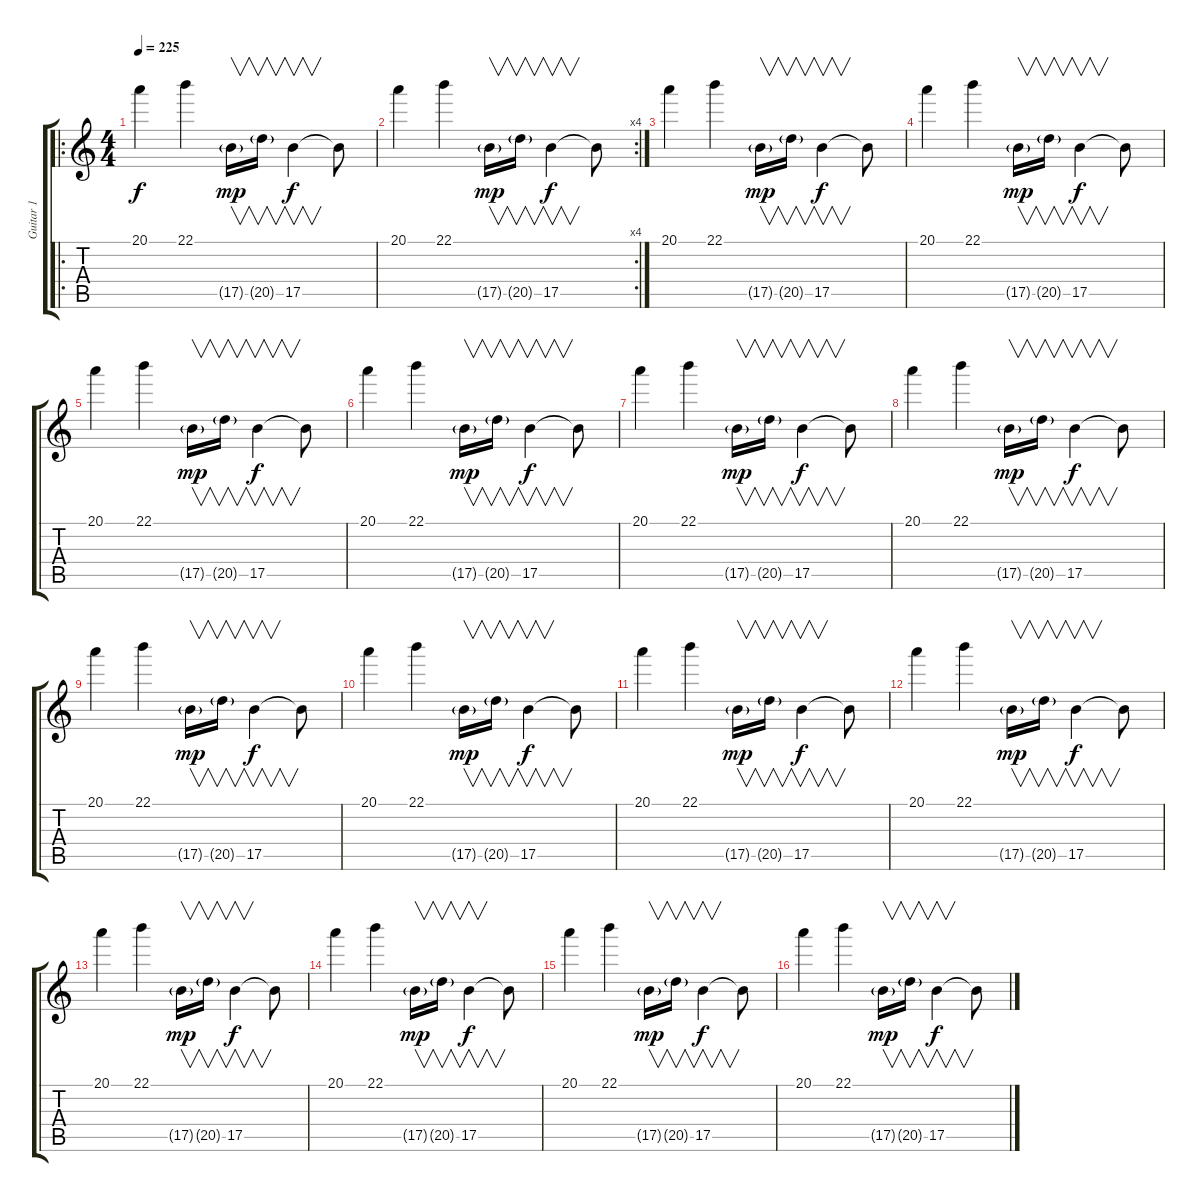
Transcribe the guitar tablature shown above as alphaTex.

\track ("Guitar 1" "Guitar 1") {instrument overdrivenguitar}
\staff {score tabs}
\tuning (Db4 Ab3 E3 B2 Gb2 B1) {hide}
\ro
\ts (4 4)
\tempo 225
\clef g2
\ks c
20.1.4{dy f instrument overdrivenguitar} 22.1.4 17.5{g}.16{v dy mp} 20.5{g}.16{v} 17.5.4{v dy f} 17.5{t}.8 |
\rc 4
20.1.4 22.1.4 17.5{g}.16{v dy mp} 20.5{g}.16{v} 17.5.4{v dy f} 17.5{t}.8 |
20.1.4 22.1.4 17.5{g}.16{v dy mp} 20.5{g}.16{v} 17.5.4{v dy f} 17.5{t}.8 |
20.1.4 22.1.4 17.5{g}.16{v dy mp} 20.5{g}.16{v} 17.5.4{v dy f} 17.5{t}.8 |
20.1.4 22.1.4 17.5{g}.16{v dy mp} 20.5{g}.16{v} 17.5.4{v dy f} 17.5{t}.8 |
20.1.4 22.1.4 17.5{g}.16{v dy mp} 20.5{g}.16{v} 17.5.4{v dy f} 17.5{t}.8 |
20.1.4 22.1.4 17.5{g}.16{v dy mp} 20.5{g}.16{v} 17.5.4{v dy f} 17.5{t}.8 |
20.1.4 22.1.4 17.5{g}.16{v dy mp} 20.5{g}.16{v} 17.5.4{v dy f} 17.5{t}.8 |
20.1.4 22.1.4 17.5{g}.16{v dy mp} 20.5{g}.16{v} 17.5.4{v dy f} 17.5{t}.8 |
20.1.4 22.1.4 17.5{g}.16{v dy mp} 20.5{g}.16{v} 17.5.4{v dy f} 17.5{t}.8 |
20.1.4 22.1.4 17.5{g}.16{v dy mp} 20.5{g}.16{v} 17.5.4{v dy f} 17.5{t}.8 |
20.1.4 22.1.4 17.5{g}.16{v dy mp} 20.5{g}.16{v} 17.5.4{v dy f} 17.5{t}.8 |
20.1.4 22.1.4 17.5{g}.16{v dy mp} 20.5{g}.16{v} 17.5.4{v dy f} 17.5{t}.8 |
20.1.4 22.1.4 17.5{g}.16{v dy mp} 20.5{g}.16{v} 17.5.4{v dy f} 17.5{t}.8 |
20.1.4 22.1.4 17.5{g}.16{v dy mp} 20.5{g}.16{v} 17.5.4{v dy f} 17.5{t}.8 |
20.1.4 22.1.4 17.5{g}.16{v dy mp} 20.5{g}.16{v} 17.5.4{v dy f} 17.5{t}.8
